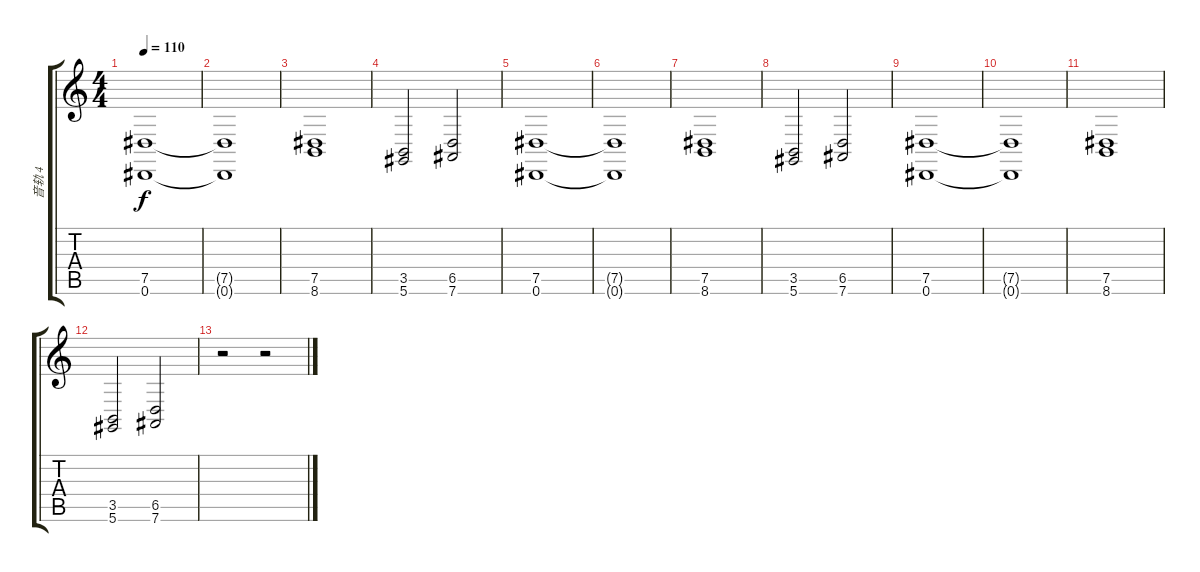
\track ("音轨 4" "音轨 4") {instrument stringensemble1}
\staff {score tabs}
\tuning (Eb4 Bb3 Gb3 Db3 Ab2 Eb2) {hide}
\ts (4 4)
\tempo 110
\clef g2
\ks c
(7.5 0.6).1{dy f} |
(7.5{t} 0.6{t}).1 |
(7.5 8.6).1 |
(3.5 5.6).2 (6.5 7.6).2 |
(7.5 0.6).1 |
(7.5{t} 0.6{t}).1 |
(7.5 8.6).1 |
(3.5 5.6).2 (6.5 7.6).2 |
(7.5 0.6).1 |
(7.5{t} 0.6{t}).1 |
(7.5 8.6).1 |
(3.5 5.6).2 (6.5 7.6).2 |
r.2 r.2
